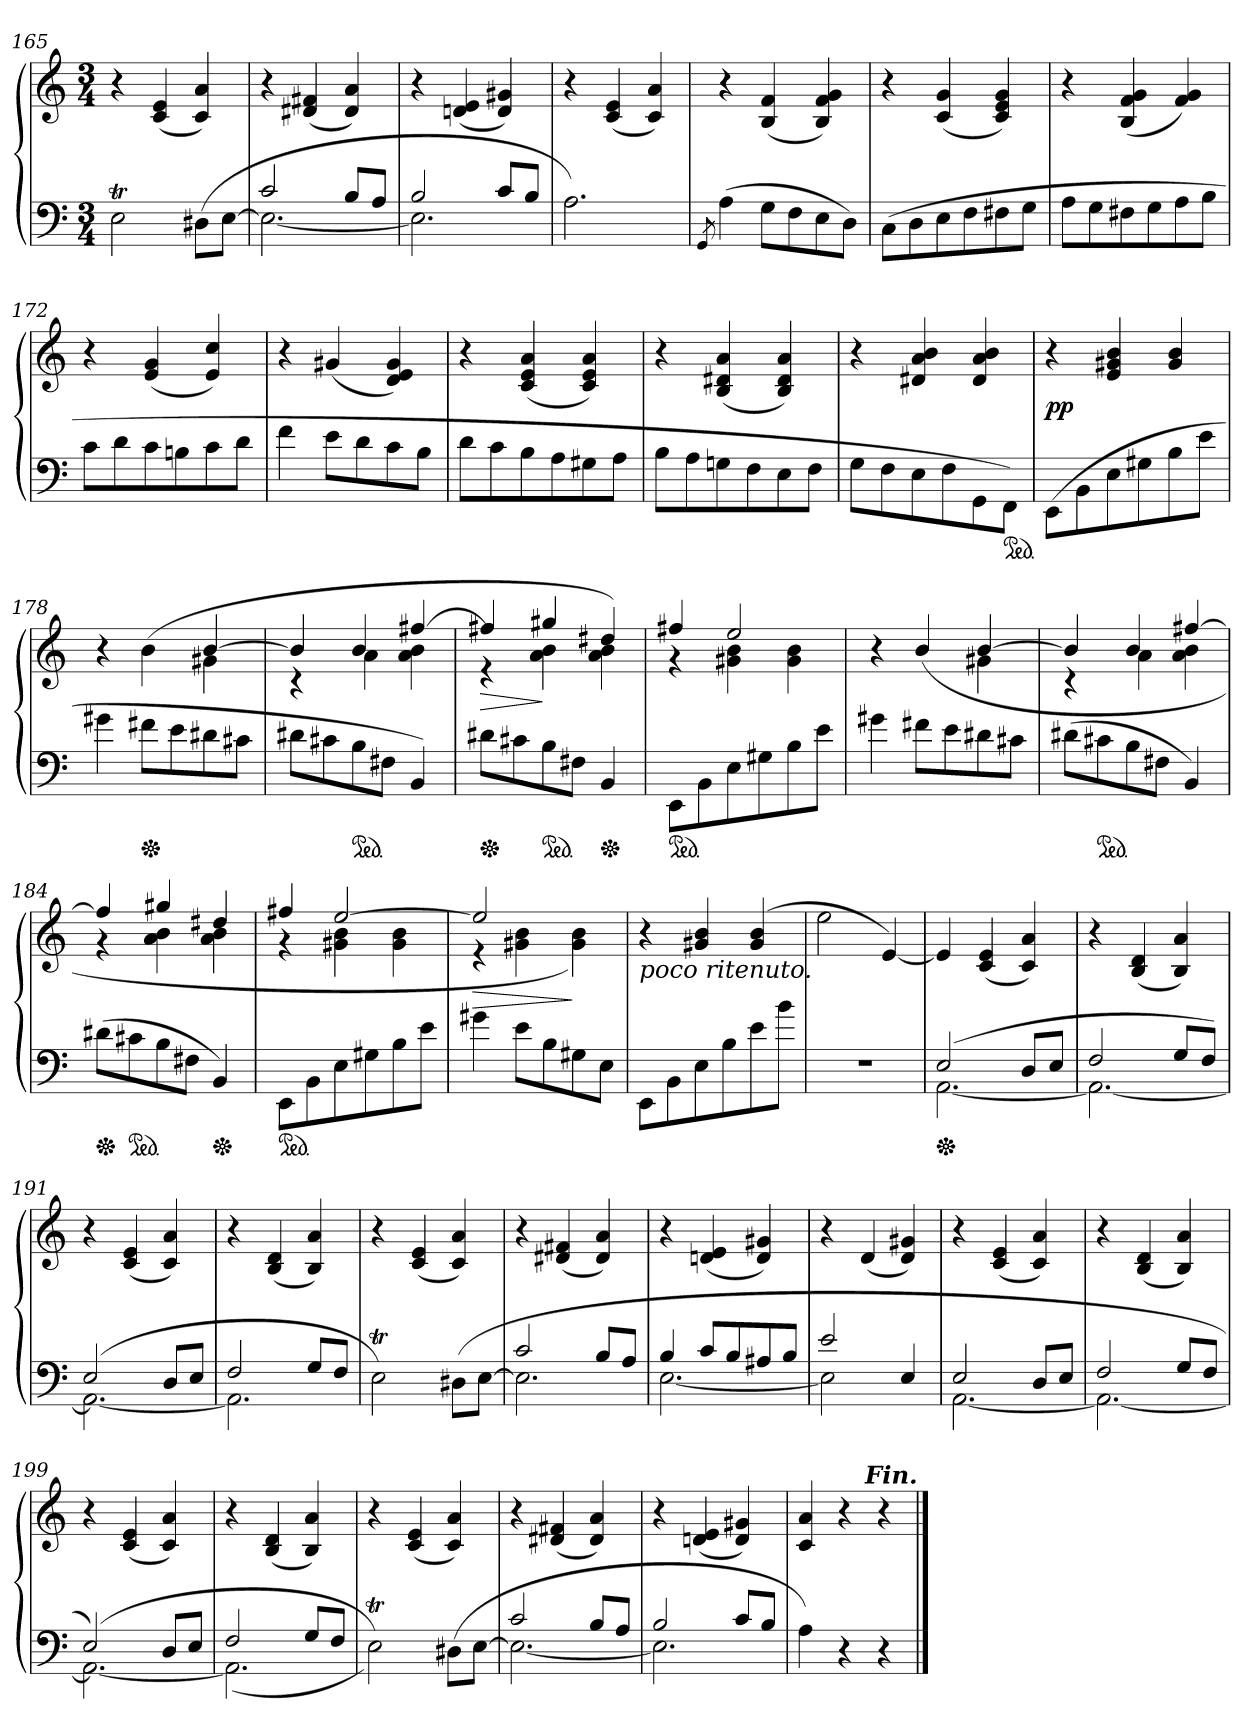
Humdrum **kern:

**kern	**kern	**dynam
*part1	*part1	*part1
*staff2	*staff1	*staff1/2
*clefF4	*clefG2	*
*k[]	*k[]	*
*M3/4	*M3/4	*
=165	=165	=165
2Et	4r	.
.	(>4c 4e	.
(>8D#XL	4c 4a)	.
[<8EJ	.	.
=166	=166	=166
*^	*	*
2c	2.E_	4r	.
.	.	(>4d#X 4f#X	.
8BL	.	4d# 4a)	.
8AJ	.	.	.
=167	=167	=167	=167
2B	2.E]	4r	.
.	.	(>4dn 4e	.
8cL	.	4d 4g#X)	.
8BJ	.	.	.
*v	*v	*	*
=168	=168	=168
2.A)	4r	.
.	(>4c 4e	.
.	4c 4a)	.
=169	=169	=169
8qGG/	.	.
(>4A	4r	.
8GL	(>4B 4f	.
8F	.	.
8E	4B 4f 4g)	.
8DJ)	.	.
=170	=170	=170
(>8CL	4r	.
8D	.	.
8E	(>4c 4g	.
8F	.	.
8F#X	4c 4e 4g)	.
8GJ	.	.
=171	=171	=171
8AL	4r	.
8G	.	.
8F#X	(>4B 4f 4g	.
8G	.	.
8A	4f 4g)	.
8BJ	.	.
=172	=172	=172
8cL	4r	.
8d	.	.
8c	(>4e 4g	.
8Bn	.	.
8c	4e 4cc)	.
8dJ	.	.
=173	=173	=173
4f	4r	.
8eL	(>4g#X	.
8d	.	.
8c	4d 4e 4g#)	.
8BJ	.	.
=174	=174	=174
8dL	4r	.
8c	.	.
8B	(>4c 4e 4a	.
8A	.	.
8G#X	4c 4e 4a)	.
8AJ	.	.
=175	=175	=175
8BL	4r	.
8A	.	.
8Gn	(>4B 4d#X 4a	.
8F	.	.
8E	4B 4d# 4a)	.
8FJ	.	.
=176	=176	=176
8G\L	4r	.
8F	.	.
8E	4d#X 4a 4b	.
8F	.	.
8GG	4d# 4a 4b	.
8FFJ)	.	.
*ped	*	*
=177	=177	=177
(>8EEL	4r	pp
8BB	.	.
8E	4e 4g#X 4b	.
8G#X	.	.
8B	4g# 4b	.
8eJ	.	.
=178	=178	=178
*	*^	*
4g#X	2ryy	4r	.
*Xped	*	*	*
8f#XL	.	(>4b	.
8e	.	.	.
8d#X	[4b	4g#X	.
8c#XJ	.	.	.
=179	=179	=179	=179
8d#XL	4b]	4rc	.
8c#X	.	.	.
*ped	*	*	*
8B	4b	4a	.
8F#XJ	.	.	.
4BB/)	[4ff#X	4a 4b	.
=180	=180	=180	=180
!	!	!	!LO:HP:b
*Xped	*	*	*
8d#XL	4ff#X]	4re	>
8c#X	.	.	.
*ped	*	*	*
8B	4gg#X	4a 4b	]
8F#XJ	.	.	.
*Xped	*	*	*
4BB/	4dd#X)	4a 4b	.
=181	=181	=181	=181
*ped	*	*	*
8EEL	4ff#X	4rg	.
8BB	.	.	.
8E	2ee	4g#X 4b	.
8G#X	.	.	.
8B	.	4g# 4b	.
8eJ	.	.	.
=182	=182	=182	=182
4g#X	4r	2ryy	.
8f#XL	(>4b/	.	.
8e	.	.	.
8d#X	[4b	4g#X	.
8c#XJ	.	.	.
=183	=183	=183	=183
(>8d#XL	4b]	4rc	.
*ped	*	*	*
8c#X	.	.	.
8B	4b	4a	.
8F#XJ	.	.	.
4BB)	[4ff#X	4a 4b	.
=184	=184	=184	=184
*Xped	*	*	*
(>8d#XL	4ff#]	4rg	.
*ped	*	*	*
8c#X	.	.	.
8B	4gg#X	4a 4b	.
8F#XJ	.	.	.
*Xped	*	*	*
4BB)	4dd#X	4a 4b	.
=185	=185	=185	=185
*ped	*	*	*
8EEL	4ff#X	4rg	.
8BB	.	.	.
8E	[2ee	4g#X 4b	.
8G#X	.	.	.
8B	.	4g# 4b	.
8eJ	.	.	.
=186	=186	=186	=186
!	!	!	!LO:HP:b
4g#X	2ee]	4re	>
8eL	.	4g#X 4b	.
8B	.	.	.
8G#X	4ryy	4g#\ 4b\)	]
8EJ	.	.	.
*	*v	*v	*
=187	=187	=187
!	!LO:TX:b:i:t=poco ritenuto.	!
8EEL	4r	.
8BB	.	.
8E	4g#X 4b	.
8B	.	.
8e\	(>4g#/ 4b/	.
8b\J	.	.
=188	=188	=188
2.rF	2ee	.
.	[4e)	.
=189	=189	=189
*^	*	*
*Xped	*	*	*
(>2E	[<2.AA	4e]	.
.	.	(>4c 4e	.
8DL	.	4c 4a)	.
8EJ	.	.	.
=190	=190	=190	=190
2F	2.AA_<	4r	.
.	.	(>4B 4d	.
8GL	.	4B 4a)	.
8FJ)	.	.	.
=191	=191	=191	=191
(>2E	2.AA_	4r	.
.	.	(>4c 4e	.
8DL	.	4c 4a)	.
8EJ	.	.	.
=192	=192	=192	=192
2F	2.AA]	4r	.
.	.	(>4B 4d	.
8GL	.	4B 4a)	.
8FJ	.	.	.
*v	*v	*	*
=193	=193	=193
2Et)	4r	.
.	(>4c 4e	.
(>8D#XL	4c 4a)	.
[8EJ	.	.
=194	=194	=194
*^	*	*
2c	2.E]	4r	.
.	.	(>4d#X 4f#X	.
8BL	.	4d# 4a)	.
8AJ	.	.	.
=195	=195	=195	=195
4B	[2.E	4r	.
8cL	.	(>4dn 4e	.
8B	.	.	.
8A#X	.	4d 4g#X)	.
8BJ	.	.	.
=196	=196	=196	=196
2e	2E]	4r	.
.	.	(>4d	.
4E/	4ryy	4d 4g#X)	.
=197	=197	=197	=197
2E	[<2.AA	4r	.
.	.	(>4c 4e	.
8DL	.	4c 4a)	.
8EJ	.	.	.
=198	=198	=198	=198
2F	2.AA_<	4r	.
.	.	(>4B 4d	.
8GL	.	4B 4a)	.
8FJ	.	.	.
=199	=199	=199	=199
(>2E)	2.AA_	4r	.
.	.	(>4c 4e	.
8DL	.	4c 4a)	.
8EJ	.	.	.
=200	=200	=200	=200
2F	(<2.AA]	4r	.
.	.	(>4B 4d	.
8GL	.	4B 4a)	.
8FJ	.	.	.
*v	*v	*	*
=201	=201	=201
2Et))	4r	.
.	(>4c 4e	.
(>8D#XL	4c 4a)	.
[<8EJ	.	.
=202	=202	=202
*^	*	*
2c	2.E_	4r	.
.	.	(>4d#X 4f#X	.
8BL	.	4d# 4a)	.
8AJ	.	.	.
=203	=203	=203	=203
2B	2.E]	4r	.
.	.	(>4dn 4e	.
8cL	.	4d 4g#X)	.
8BJ	.	.	.
*v	*v	*	*
=204	=204	=204
4A)	4c 4a	.
4r	4r	.
4r	4r	.
!	!LO:TX:a:Bi:t=Fin.	!
==	==	==
*-	*-	*-
